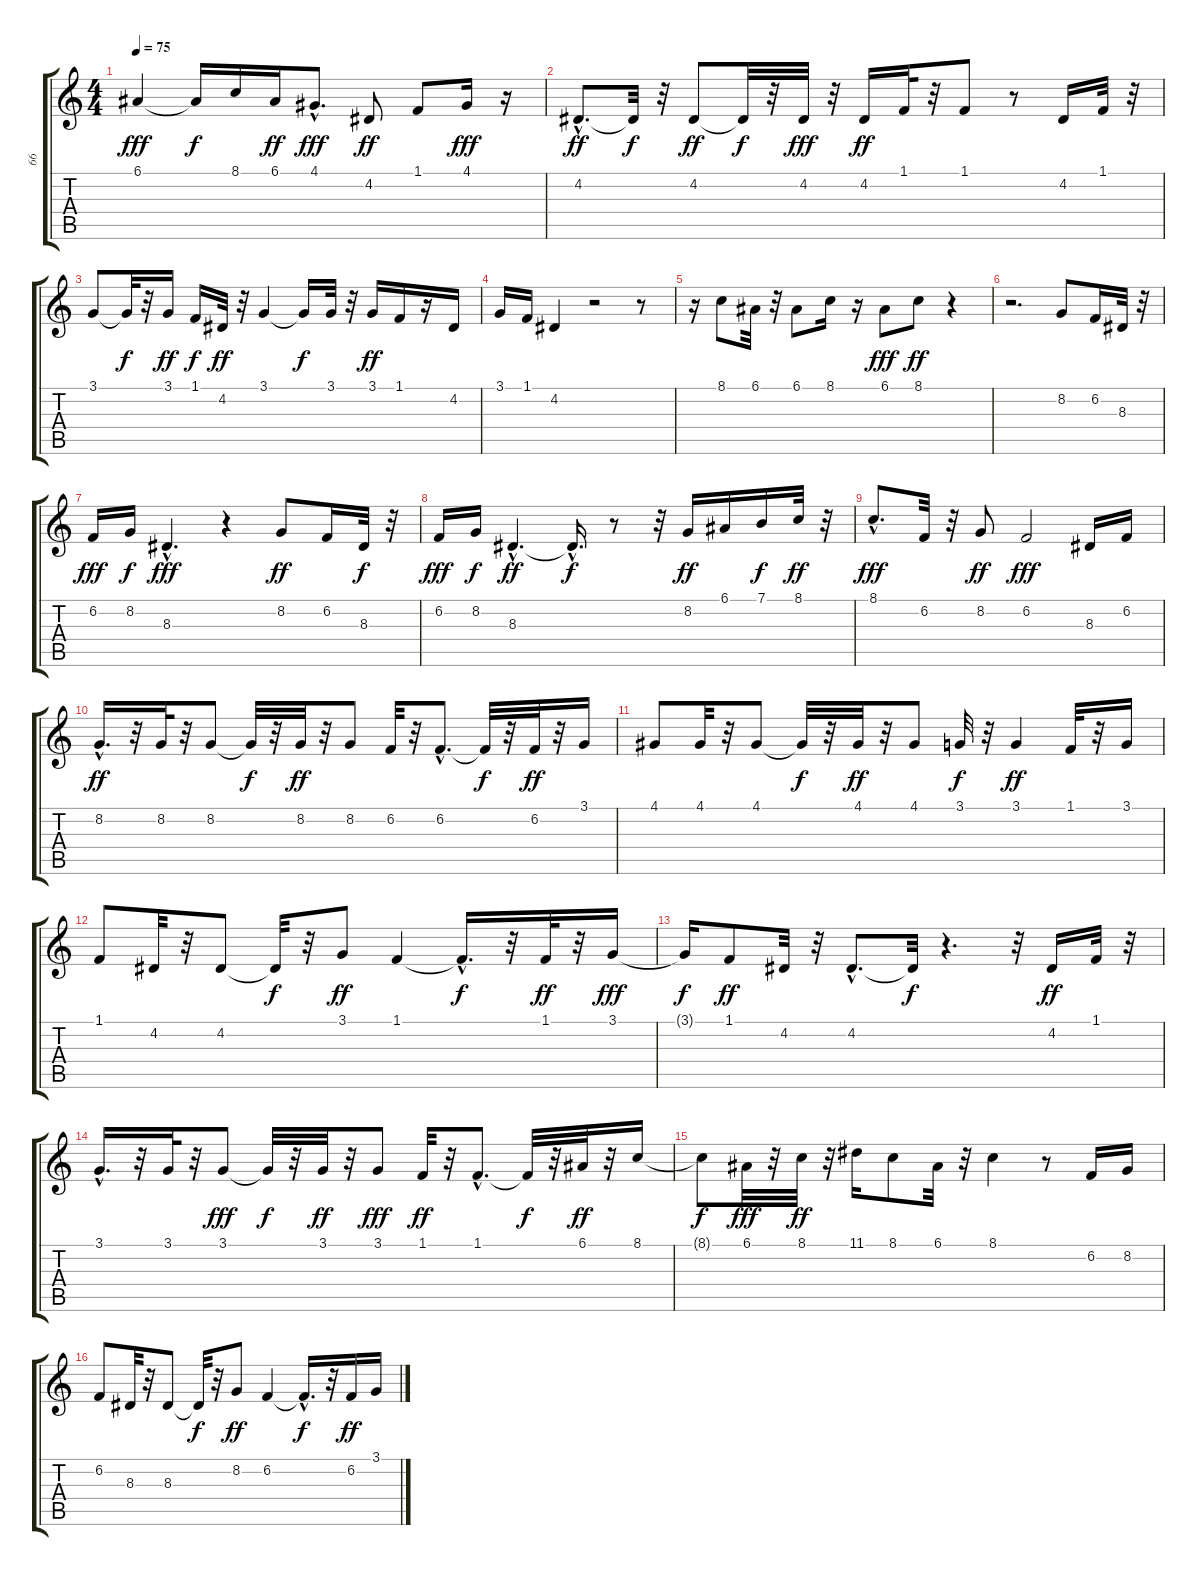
\track ("66" "66") {instrument accordion}
\staff {score tabs}
\tuning (E4 B3 G3 D3 A2 E2) {hide}
\ts (4 4)
\tempo 75
\clef g2
\ks c
6.1.4{dy fff} 6.1{t}.16{dy f} 8.1.16 6.1.16{dy ff} 4.1{hac}.8{d dy fff} 4.2.8{dy ff} 1.1.8 4.1.16{dy fff} r.16 |
4.2{hac}.8{d dy ff} 4.2{t}.32{dy f} r.32 4.2.8{dy ff} 4.2{t}.32{dy f} r.32 4.2.32{dy fff} r.32 4.2.16{dy ff} 1.1.32 r.32 1.1.8 r.8 4.2.16 1.1.32 r.32 |
3.1.8 3.1{t}.32{dy f} r.32 3.1.16{dy ff} 1.1.16{dy f} 4.2.32{dy ff} r.32 3.1.4 3.1{t}.16{dy f} 3.1.32 r.32 3.1.16{dy ff} 1.1.16 r.16 4.2.16 |
3.1.16 1.1.16 4.2.4 r.2 r.8 |
r.16 8.1.8 6.1.32 r.32 6.1.8 8.1.16 r.16 6.1.8{dy fff} 8.1.8{dy ff} r.4 |
r.2{d} 8.2.8 6.2.16 8.3.32 r.32 |
6.2.16{dy fff} 8.2.16{dy f} 8.3{hac}.4{d dy fff} r.4 8.2.8{dy ff} 6.2.16 8.3.32{dy f} r.32 |
6.2.16{dy fff} 8.2.16{dy f} 8.3{hac}.4{d dy ff} 8.3{hac t}.16{d dy f} r.8 r.32 8.2.16{dy ff} 6.1.16 7.1.16{dy f} 8.1.32{dy ff} r.32 |
8.1{hac}.8{d dy fff} 6.2.32 r.32 8.2.8{dy ff} 6.2.2{dy fff} 8.3.16 6.2.16 |
8.2{hac}.16{d dy ff} r.32 8.2.32 r.32 8.2.8 8.2{t}.32{dy f} r.32 8.2.32{dy ff} r.32 8.2.8 6.2.32 r.32 6.2{hac}.8{d} 6.2{t}.32{dy f} r.32 6.2.32{dy ff} r.32 3.1.16 |
4.1.8 4.1.32 r.32 4.1.8 4.1{t}.32{dy f} r.32 4.1.32{dy ff} r.32 4.1.8 3.1.32{dy f} r.32 3.1.4{dy ff} 1.1.32 r.32 3.1.16 |
1.1.8 4.2.32 r.32 4.2.8 4.2{t}.32{dy f} r.32 3.1.8{dy ff} 1.1.4 1.1{hac t}.16{d dy f} r.32 1.1.32{dy ff} r.32 3.1.16{dy fff} |
3.1{t}.16{dy f} 1.1.8{dy ff} 4.2.32 r.32 4.2{hac}.8{d} 4.2{t}.32{dy f} r.4{d} r.32 4.2.16{dy ff} 1.1.32 r.32 |
3.1{hac}.16{d} r.32 3.1.32 r.32 3.1.8{dy fff} 3.1{t}.32{dy f} r.32 3.1.32{dy ff} r.32 3.1.8{dy fff} 1.1.32{dy ff} r.32 1.1{hac}.8{d} 1.1{t}.32{dy f} r.32 6.1.32{dy ff} r.32 8.1.16 |
8.1{t}.8{dy f} 6.1.32{dy fff} r.32 8.1.32{dy ff} r.32 11.1.16 8.1.8 6.1.32 r.32 8.1.4 r.8 6.2.16 8.2.16 |
6.2.8 8.3.32 r.32 8.3.8 8.3{t}.32{dy f} r.32 8.2.8{dy ff} 6.2.4 6.2{hac t}.16{d dy f} r.32 6.2.16{dy ff} 3.1.16
